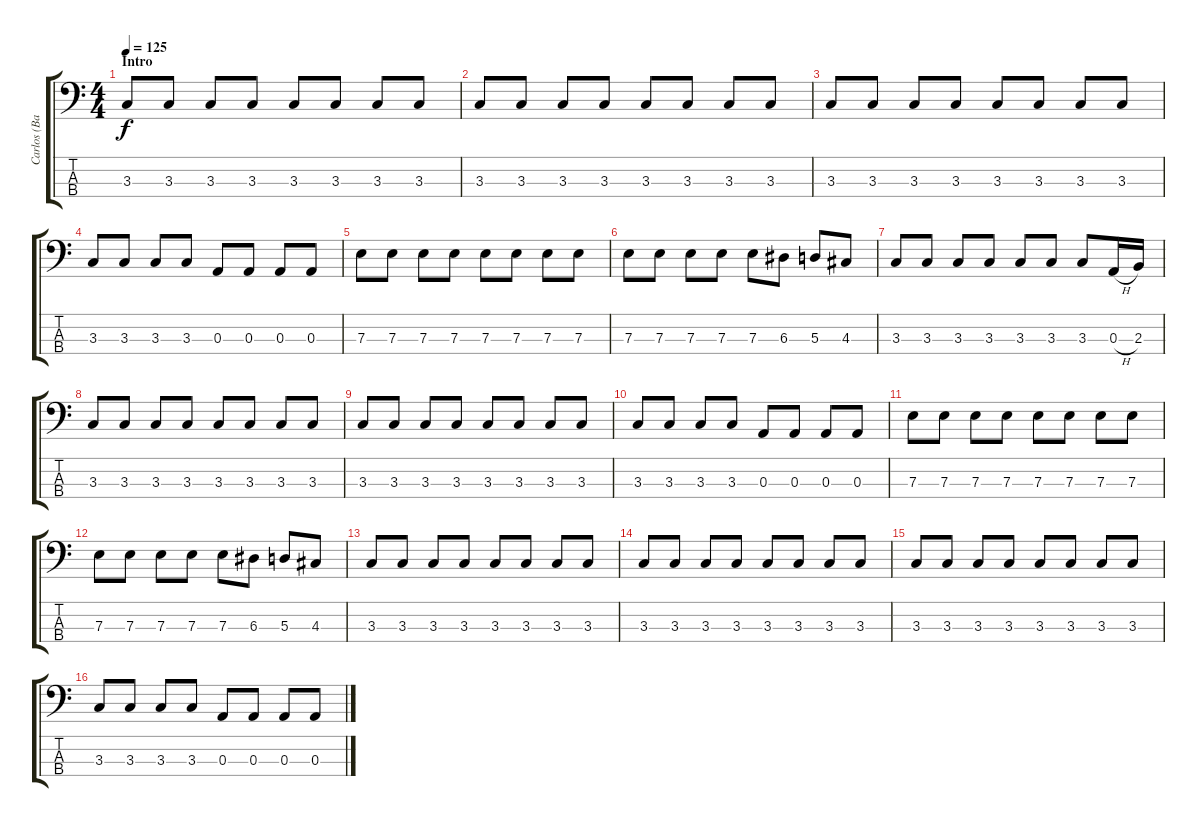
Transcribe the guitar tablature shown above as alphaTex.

\track ("Carlos (Bass)" "Carlos (Ba") {instrument electricbasspick}
\staff {score tabs}
\tuning (G2 D2 A1 D1) {hide}
\ts (4 4)
\section ("" "Intro")
\tempo 125
\clef f4
\ks c
3.3.8{dy f instrument electricbasspick} 3.3.8 3.3.8 3.3.8 3.3.8 3.3.8 3.3.8 3.3.8 |
3.3.8 3.3.8 3.3.8 3.3.8 3.3.8 3.3.8 3.3.8 3.3.8 |
3.3.8 3.3.8 3.3.8 3.3.8 3.3.8 3.3.8 3.3.8 3.3.8 |
3.3.8 3.3.8 3.3.8 3.3.8 0.3.8 0.3.8 0.3.8 0.3.8 |
7.3.8 7.3.8 7.3.8 7.3.8 7.3.8 7.3.8 7.3.8 7.3.8 |
7.3.8 7.3.8 7.3.8 7.3.8 7.3.8 6.3.8 5.3.8 4.3.8 |
3.3.8 3.3.8 3.3.8 3.3.8 3.3.8 3.3.8 3.3.8 0.3{h}.16 2.3.16 |
3.3.8 3.3.8 3.3.8 3.3.8 3.3.8 3.3.8 3.3.8 3.3.8 |
3.3.8 3.3.8 3.3.8 3.3.8 3.3.8 3.3.8 3.3.8 3.3.8 |
3.3.8 3.3.8 3.3.8 3.3.8 0.3.8 0.3.8 0.3.8 0.3.8 |
7.3.8 7.3.8 7.3.8 7.3.8 7.3.8 7.3.8 7.3.8 7.3.8 |
7.3.8 7.3.8 7.3.8 7.3.8 7.3.8 6.3.8 5.3.8 4.3.8 |
3.3.8 3.3.8 3.3.8 3.3.8 3.3.8 3.3.8 3.3.8 3.3.8 |
3.3.8 3.3.8 3.3.8 3.3.8 3.3.8 3.3.8 3.3.8 3.3.8 |
3.3.8 3.3.8 3.3.8 3.3.8 3.3.8 3.3.8 3.3.8 3.3.8 |
3.3.8 3.3.8 3.3.8 3.3.8 0.3.8 0.3.8 0.3.8 0.3.8
